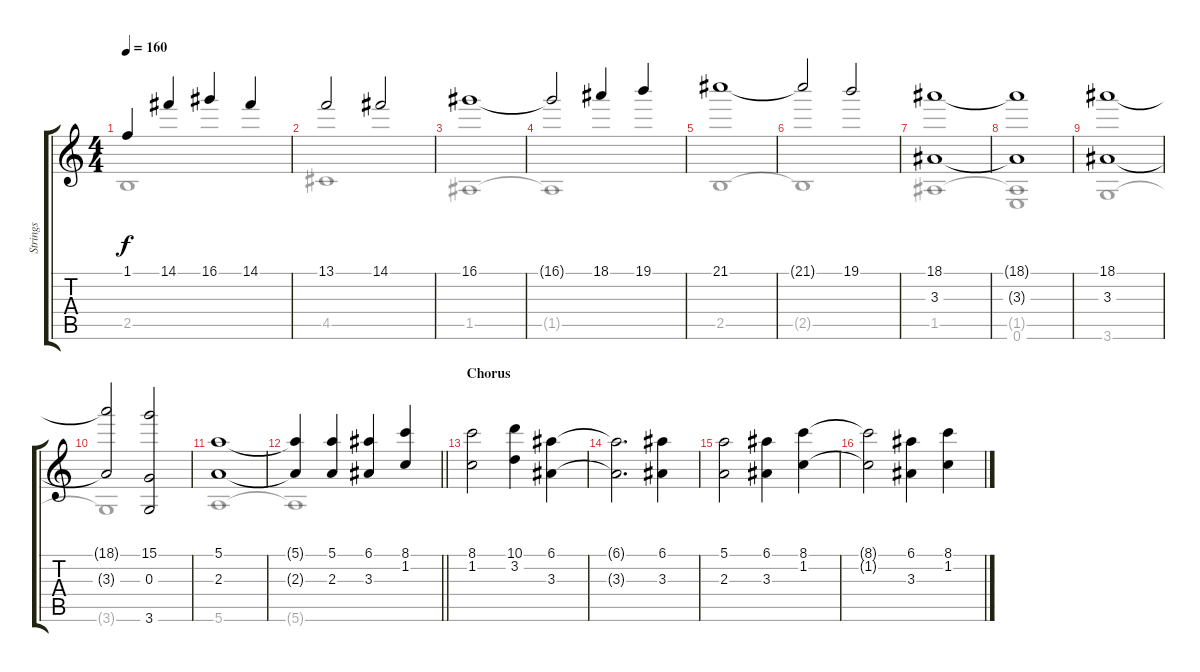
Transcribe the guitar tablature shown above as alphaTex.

\track ("Strings" "Strings") {instrument electricguitarjazz}
\staff {score tabs}
\tuning (E4 B3 G3 D3 A2 E2) {hide}
\voice
\ts (4 4)
\tempo 160
\clef g2
\ks c
1.1{t}.4{dy f} 14.1.4 16.1.4 14.1.4 |
13.1.2 14.1.2 |
16.1.1 |
16.1{t}.2 18.1.4 19.1.4 |
21.1.1 |
21.1{t}.2 19.1.2 |
(18.1 3.3).1 |
(18.1{t} 3.3{t}).1 |
(18.1 3.3).1 |
(18.1{t} 3.3{t}).2 (15.1 0.3 3.6).2 |
(5.1 2.3).1 |
\barLineRight lightlight
(5.1{t} 2.3{t}).4 (5.1 2.3).4 (6.1 3.3).4 (8.1 1.2).4 |
\section ("" "Chorus")
(8.1 1.2).2 (10.1 3.2).4 (6.1 3.3).4 |
(6.1{t} 3.3{t}).2{d} (6.1 3.3).4 |
(5.1 2.3).2 (6.1 3.3).4 (8.1 1.2).4 |
(8.1{t} 1.2{t}).2 (6.1 3.3).4 (8.1 1.2).4
\voice
\clef g2
\ottava regular
\simile none
\ks c
2.5.1{dy f} |
4.5.1 |
1.5.1 |
1.5{t}.1 |
2.5.1 |
2.5{t}.1 |
1.5.1 |
(1.5{t} 0.6).1 |
3.6.1 |
3.6{t}.1 |
5.6.1 |
\barLineRight lightlight
5.6{t}.1 |
|
|
|
